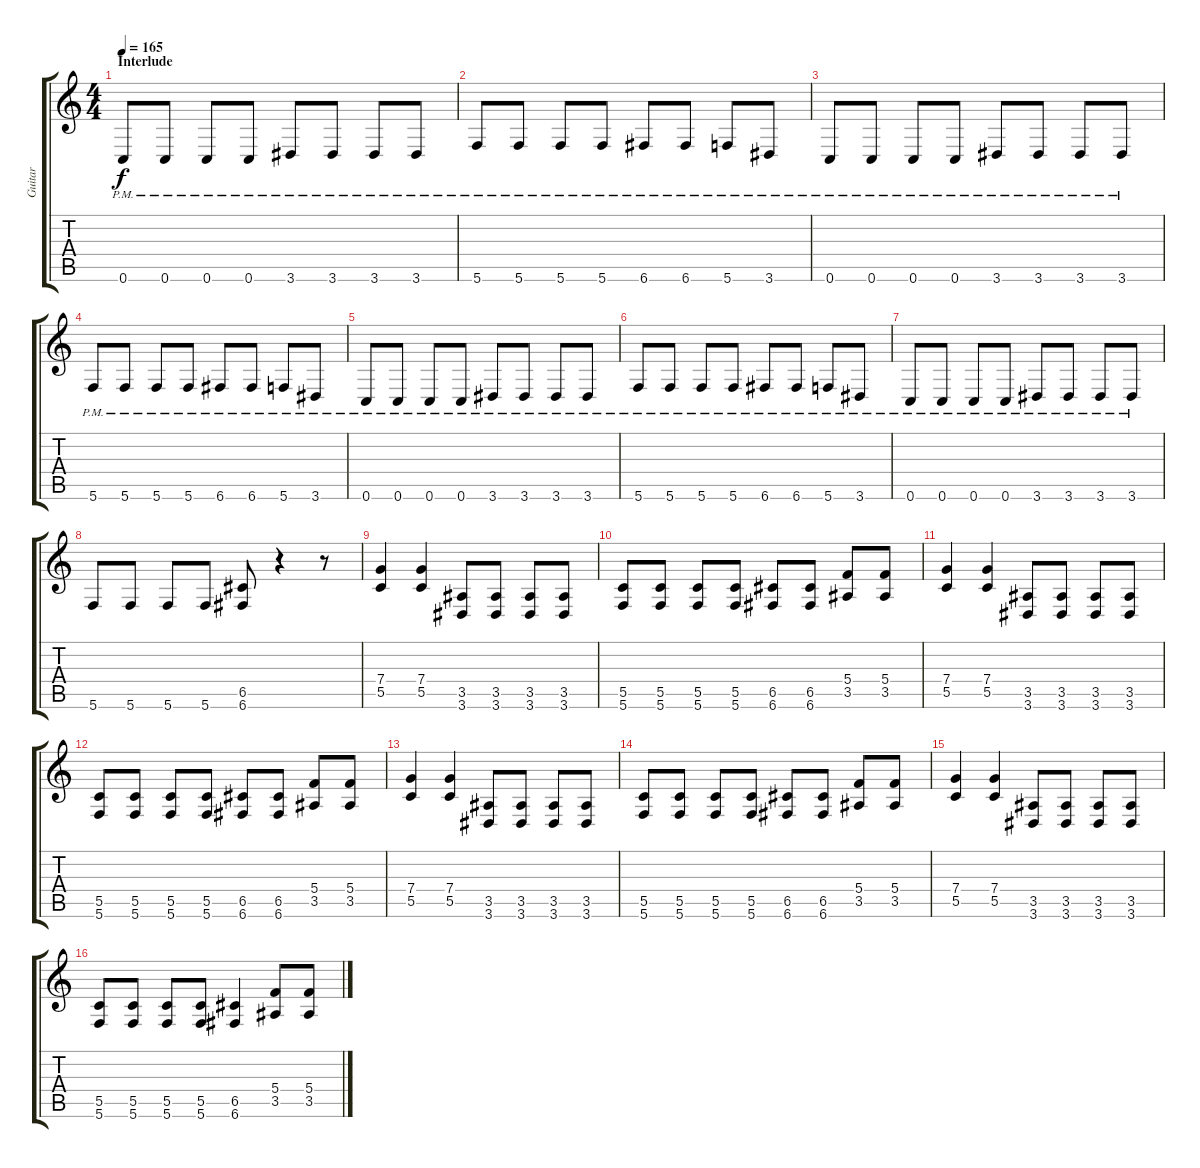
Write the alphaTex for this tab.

\track ("Guitar" "Guitar") {instrument distortionguitar}
\staff {score tabs}
\tuning (D4 A3 F3 C3 G2 C2) {hide}
\ts (4 4)
\section ("" "Interlude")
\tempo 165
\clef g2
\ks c
0.6{pm}.8{dy f} 0.6{pm}.8 0.6{pm}.8 0.6{pm}.8 3.6{pm}.8 3.6{pm}.8 3.6{pm}.8 3.6{pm}.8 |
5.6{pm}.8 5.6{pm}.8 5.6{pm}.8 5.6{pm}.8 6.6{pm}.8 6.6{pm}.8 5.6{pm}.8 3.6{pm}.8 |
0.6{pm}.8 0.6{pm}.8 0.6{pm}.8 0.6{pm}.8 3.6{pm}.8 3.6{pm}.8 3.6{pm}.8 3.6{pm}.8 |
5.6{pm}.8 5.6{pm}.8 5.6{pm}.8 5.6{pm}.8 6.6{pm}.8 6.6{pm}.8 5.6{pm}.8 3.6{pm}.8 |
0.6{pm}.8 0.6{pm}.8 0.6{pm}.8 0.6{pm}.8 3.6{pm}.8 3.6{pm}.8 3.6{pm}.8 3.6{pm}.8 |
5.6{pm}.8 5.6{pm}.8 5.6{pm}.8 5.6{pm}.8 6.6{pm}.8 6.6{pm}.8 5.6{pm}.8 3.6{pm}.8 |
0.6{pm}.8 0.6{pm}.8 0.6{pm}.8 0.6{pm}.8 3.6{pm}.8 3.6{pm}.8 3.6{pm}.8 3.6{pm}.8 |
5.6.8 5.6.8 5.6.8 5.6.8 (6.5 6.6).8 r.4 r.8 |
(7.4 5.5).4 (7.4 5.5).4 (3.5 3.6).8 (3.5 3.6).8 (3.5 3.6).8 (3.5 3.6).8 |
(5.5 5.6).8 (5.5 5.6).8 (5.5 5.6).8 (5.5 5.6).8 (6.5 6.6).8 (6.5 6.6).8 (5.4 3.5).8 (5.4 3.5).8 |
(7.4 5.5).4 (7.4 5.5).4 (3.5 3.6).8 (3.5 3.6).8 (3.5 3.6).8 (3.5 3.6).8 |
(5.5 5.6).8 (5.5 5.6).8 (5.5 5.6).8 (5.5 5.6).8 (6.5 6.6).8 (6.5 6.6).8 (5.4 3.5).8 (5.4 3.5).8 |
(7.4 5.5).4 (7.4 5.5).4 (3.5 3.6).8 (3.5 3.6).8 (3.5 3.6).8 (3.5 3.6).8 |
(5.5 5.6).8 (5.5 5.6).8 (5.5 5.6).8 (5.5 5.6).8 (6.5 6.6).8 (6.5 6.6).8 (5.4 3.5).8 (5.4 3.5).8 |
(7.4 5.5).4 (7.4 5.5).4 (3.5 3.6).8 (3.5 3.6).8 (3.5 3.6).8 (3.5 3.6).8 |
(5.5 5.6).8 (5.5 5.6).8 (5.5 5.6).8 (5.5 5.6).8 (6.5 6.6).4 (5.4 3.5).8 (5.4 3.5).8
